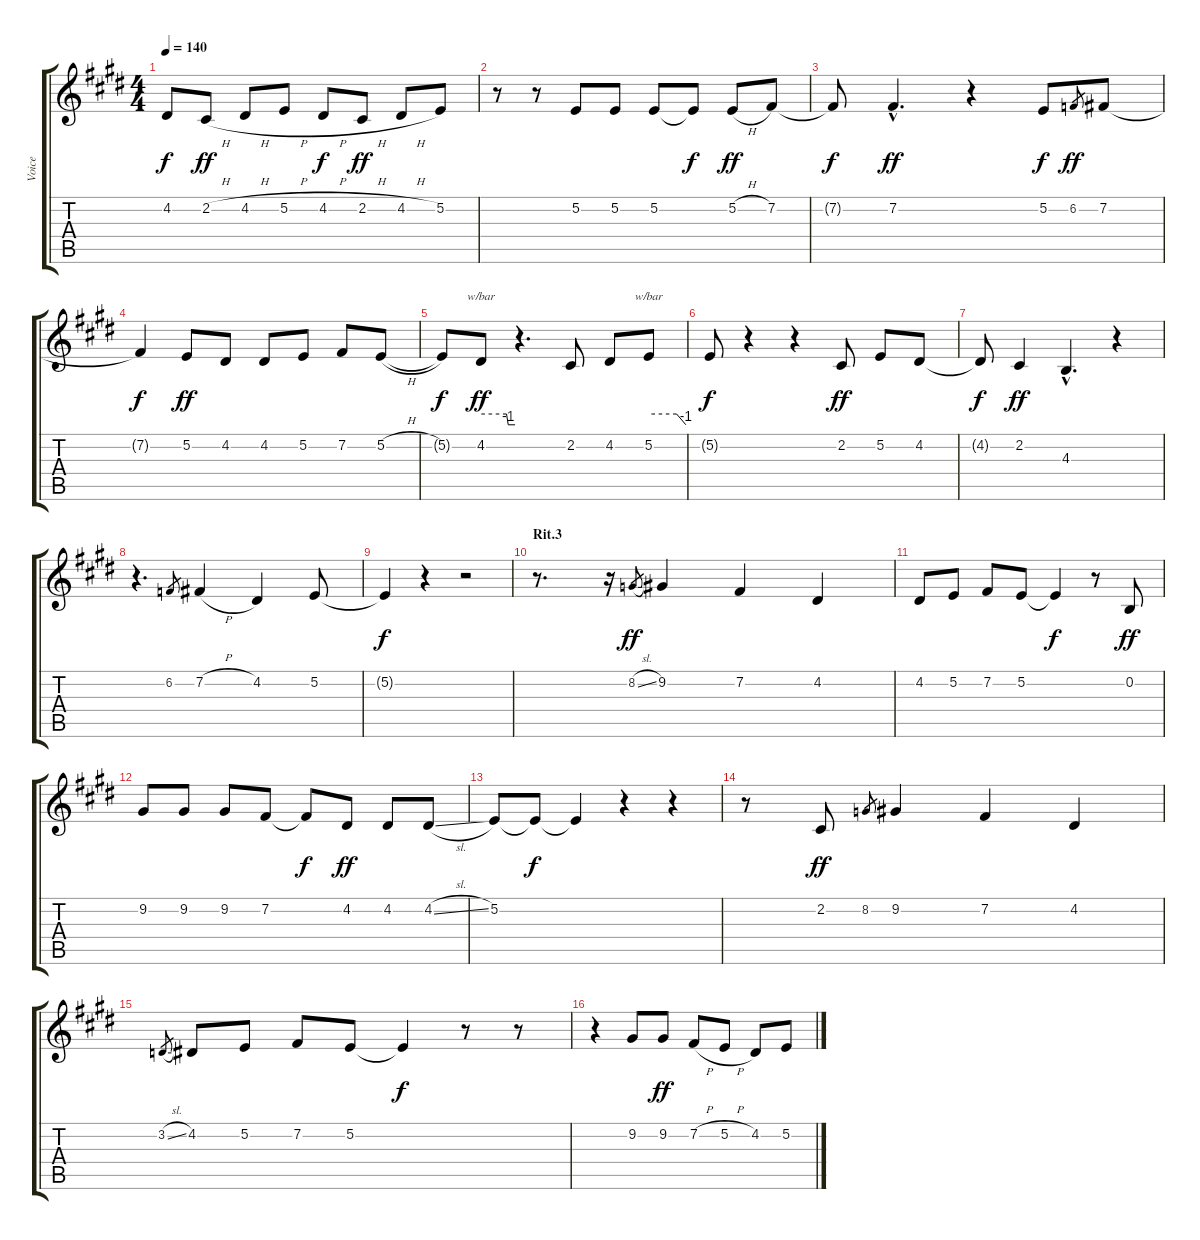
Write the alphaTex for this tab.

\track ("Voice" "Voice") {instrument lead4chiff}
\staff {score tabs}
\tuning (E4 B3 G3 D3 A2 E2) {hide}
\ts (4 4)
\tempo 140
\clef g2
\ks c#minor
4.2{t}.8{dy f} 2.2{h}.8{dy ff} 4.2{h}.8 5.2{h}.8 4.2{h}.8{dy f} 2.2{h}.8{dy ff} 4.2{h}.8 5.2.8 |
r.8 r.8 5.2.8 5.2.8 5.2.8 5.2{t}.8{dy f} 5.2{h}.8{dy ff} 7.2.8 |
7.2{t}.8{dy f} 7.2{hac}.4{d dy ff} r.4 5.2.8{dy f} 6.2.8{gr dy ff} 7.2.8 |
7.2{t}.4{dy f} 5.2.8{dy ff} 4.2.8 4.2.8 5.2.8 7.2.8 5.2{h}.8 |
5.2{t}.8{dy f} 4.2.8{tbe (custom default 0 0 45 0 48 -4 60 -4) dy ff} r.4{d} 2.2.8 4.2.8 5.2.8{tbe (custom default 0 0 45 0 60 -4)} |
5.2{t}.8{dy f} r.4 r.4 2.2.8{dy ff} 5.2.8 4.2.8 |
4.2{t}.8{dy f} 2.2.4{dy ff} 4.3{hac}.4{d} r.4 |
r.4{d} 6.2.8{gr} 7.2{h}.4 4.2.4 5.2.8 |
5.2{t}.4{dy f} r.4 r.2 |
\section ("" "Rit.3")
r.8{d} r.16 8.2{sl}.8{gr dy ff} 9.2.4 7.2.4 4.2.4 |
4.2.8 5.2.8 7.2.8 5.2.8 5.2{t}.4{dy f} r.8 0.2.8{dy ff} |
9.2.8 9.2.8 9.2.8 7.2.8 7.2{t}.8{dy f} 4.2.8{dy ff} 4.2.8 4.2{sl}.8 |
5.2.8 5.2{t}.8{dy f} 5.2{t}.4 r.4 r.4 |
r.8 2.2.8{dy ff} 8.2.8{gr} 9.2.4 7.2.4 4.2.4 |
3.2{sl}.8{gr} 4.2.8 5.2.8 7.2.8 5.2.8 5.2{t}.4{dy f} r.8 r.8 |
r.4 9.2.8 9.2.8{dy ff} 7.2{h}.8 5.2{h}.8 4.2.8 5.2.8
